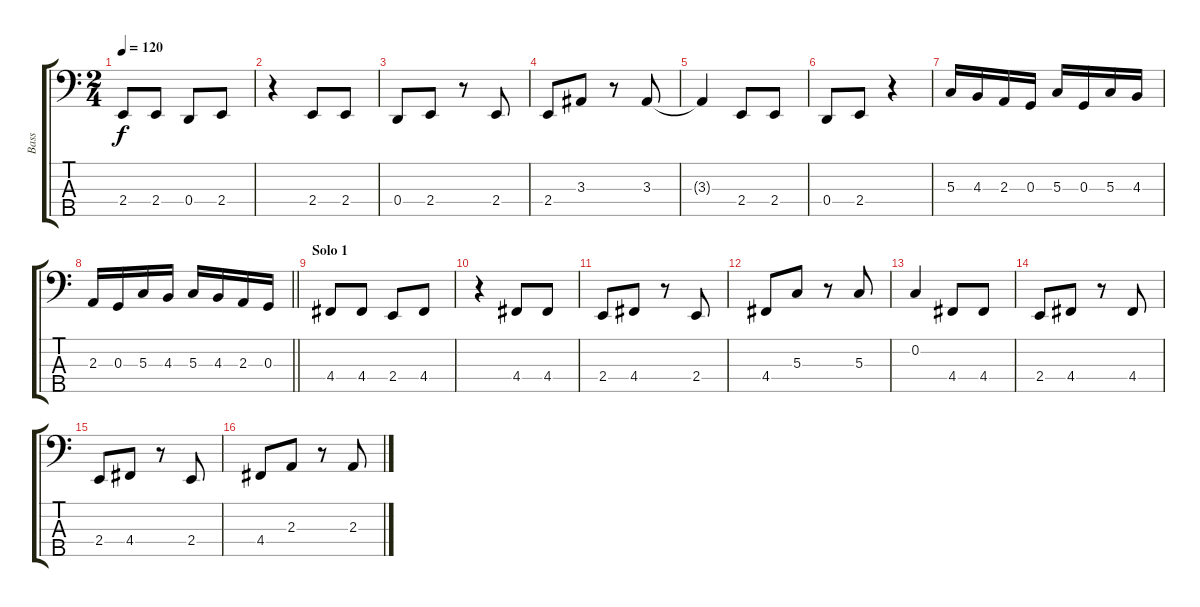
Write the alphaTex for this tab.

\track ("Bass" "Bass") {instrument electricbassfinger}
\staff {score tabs}
\tuning (F2 C2 G1 D1 A0) {hide}
\ts (2 4)
\tempo 120
\clef f4
\ks c
2.4.8{dy f} 2.4.8 0.4.8 2.4.8 |
r.4 2.4.8 2.4.8 |
0.4.8 2.4.8 r.8 2.4.8 |
2.4.8 3.3.8 r.8 3.3.8 |
3.3{t}.4 2.4.8 2.4.8 |
0.4.8 2.4.8 r.4 |
5.3.16 4.3.16 2.3.16 0.3.16 5.3.16 0.3.16 5.3.16 4.3.16 |
\barLineRight lightlight
2.3.16 0.3.16 5.3.16 4.3.16 5.3.16 4.3.16 2.3.16 0.3.16 |
\section ("" "Solo 1")
4.4.8 4.4.8 2.4.8 4.4.8 |
r.4 4.4.8 4.4.8 |
2.4.8 4.4.8 r.8 2.4.8 |
4.4.8 5.3.8 r.8 5.3.8 |
0.2.4 4.4.8 4.4.8 |
2.4.8 4.4.8 r.8 4.4.8 |
2.4.8 4.4.8 r.8 2.4.8 |
4.4.8 2.3.8 r.8 2.3.8
